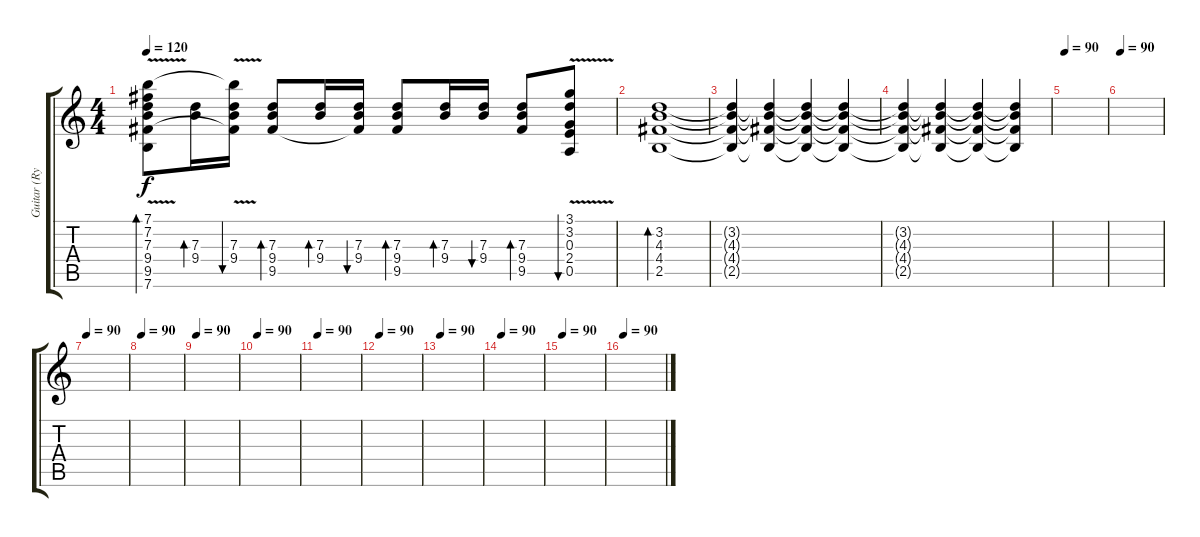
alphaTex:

\track ("Guitar (Rythm)" "Guitar (Ry") {instrument overdrivenguitar}
\staff {score tabs}
\tuning (E4 B3 G3 D3 A2 E2) {hide}
\ts (4 4)
\tempo 120
\clef g2
\ks c
(7.1{v} 7.2 7.3 9.4 9.5 7.6).8{bd 60 dy f} (7.3 9.4).16{bd 60} (7.1{t} 7.3 9.4 9.5{t}).16{bu 60} (7.3 9.4 9.5).8{bd 60} (7.3 9.4).16{bd 60} (7.3 9.4 9.5{t}).16{bu 60} (7.3 9.4 9.5).8{bd 60} (7.3 9.4).16{bd 60} (7.3 9.4).16{bu 60} (7.3 9.4 9.5).8{bd 60} (3.1{v} 3.2 0.3 2.4 0.5).8{bu 60} |
(3.2 4.3 4.4 2.5).1{bd 60} |
(3.2{t} 4.3{t} 4.4{t} 2.5{t}).4{volume 9} (3.2{t} 4.3{t} 4.4{t} 2.5{t}).4{volume 7} (3.2{t} 4.3{t} 4.4{t} 2.5{t}).4{volume 5} (3.2{t} 4.3{t} 4.4{t} 2.5{t}).4{volume 3} |
(3.2{t} 4.3{t} 4.4{t} 2.5{t}).4{volume 3 instrument overdrivenguitar} (3.2{t} 4.3{t} 4.4{t} 2.5{t}).4{volume 2} (3.2{t} 4.3{t} 4.4{t} 2.5{t}).4{volume 1} (3.2{t} 4.3{t} 4.4{t} 2.5{t}).4{volume 0} |
\tempo 90
|
\tempo 90
|
\tempo 90
|
\tempo 90
|
\tempo 90
|
\tempo 90
|
\tempo 90
|
\tempo 90
|
\tempo 90
|
\tempo 90
|
\tempo 90
|
\tempo 90
